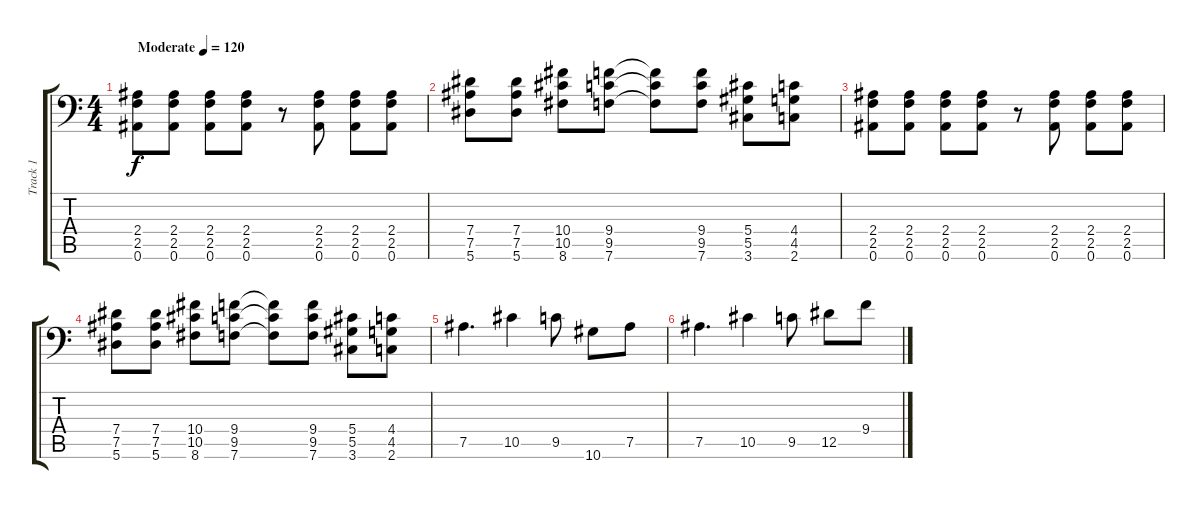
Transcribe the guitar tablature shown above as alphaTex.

\track ("Track 1" "Track 1") {instrument distortionguitar}
\staff {score tabs}
\tuning (Bb3 F3 Db3 Ab2 Eb2 Bb1) {hide}
\ts (4 4)
\tempo (120 "Moderate")
\clef f4
\ks c
(2.4 2.5 0.6).8{dy f instrument distortionguitar} (2.4 2.5 0.6).8 (2.4 2.5 0.6).8 (2.4 2.5 0.6).8 r.8 (2.4 2.5 0.6).8 (2.4 2.5 0.6).8 (2.4 2.5 0.6).8 |
(7.4 7.5 5.6).8 (7.4 7.5 5.6).8 (10.4 10.5 8.6).8 (9.4 9.5 7.6).8 (9.4{t} 9.5{t} 7.6{t}).8 (9.4 9.5 7.6).8 (5.4 5.5 3.6).8 (4.4 4.5 2.6).8 |
(2.4 2.5 0.6).8 (2.4 2.5 0.6).8 (2.4 2.5 0.6).8 (2.4 2.5 0.6).8 r.8 (2.4 2.5 0.6).8 (2.4 2.5 0.6).8 (2.4 2.5 0.6).8 |
(7.4 7.5 5.6).8 (7.4 7.5 5.6).8 (10.4 10.5 8.6).8 (9.4 9.5 7.6).8 (9.4{t} 9.5{t} 7.6{t}).8 (9.4 9.5 7.6).8 (5.4 5.5 3.6).8 (4.4 4.5 2.6).8 |
7.5.4{d} 10.5.4 9.5.8 10.6.8 7.5.8 |
7.5.4{d} 10.5.4 9.5.8 12.5.8 9.4.8
